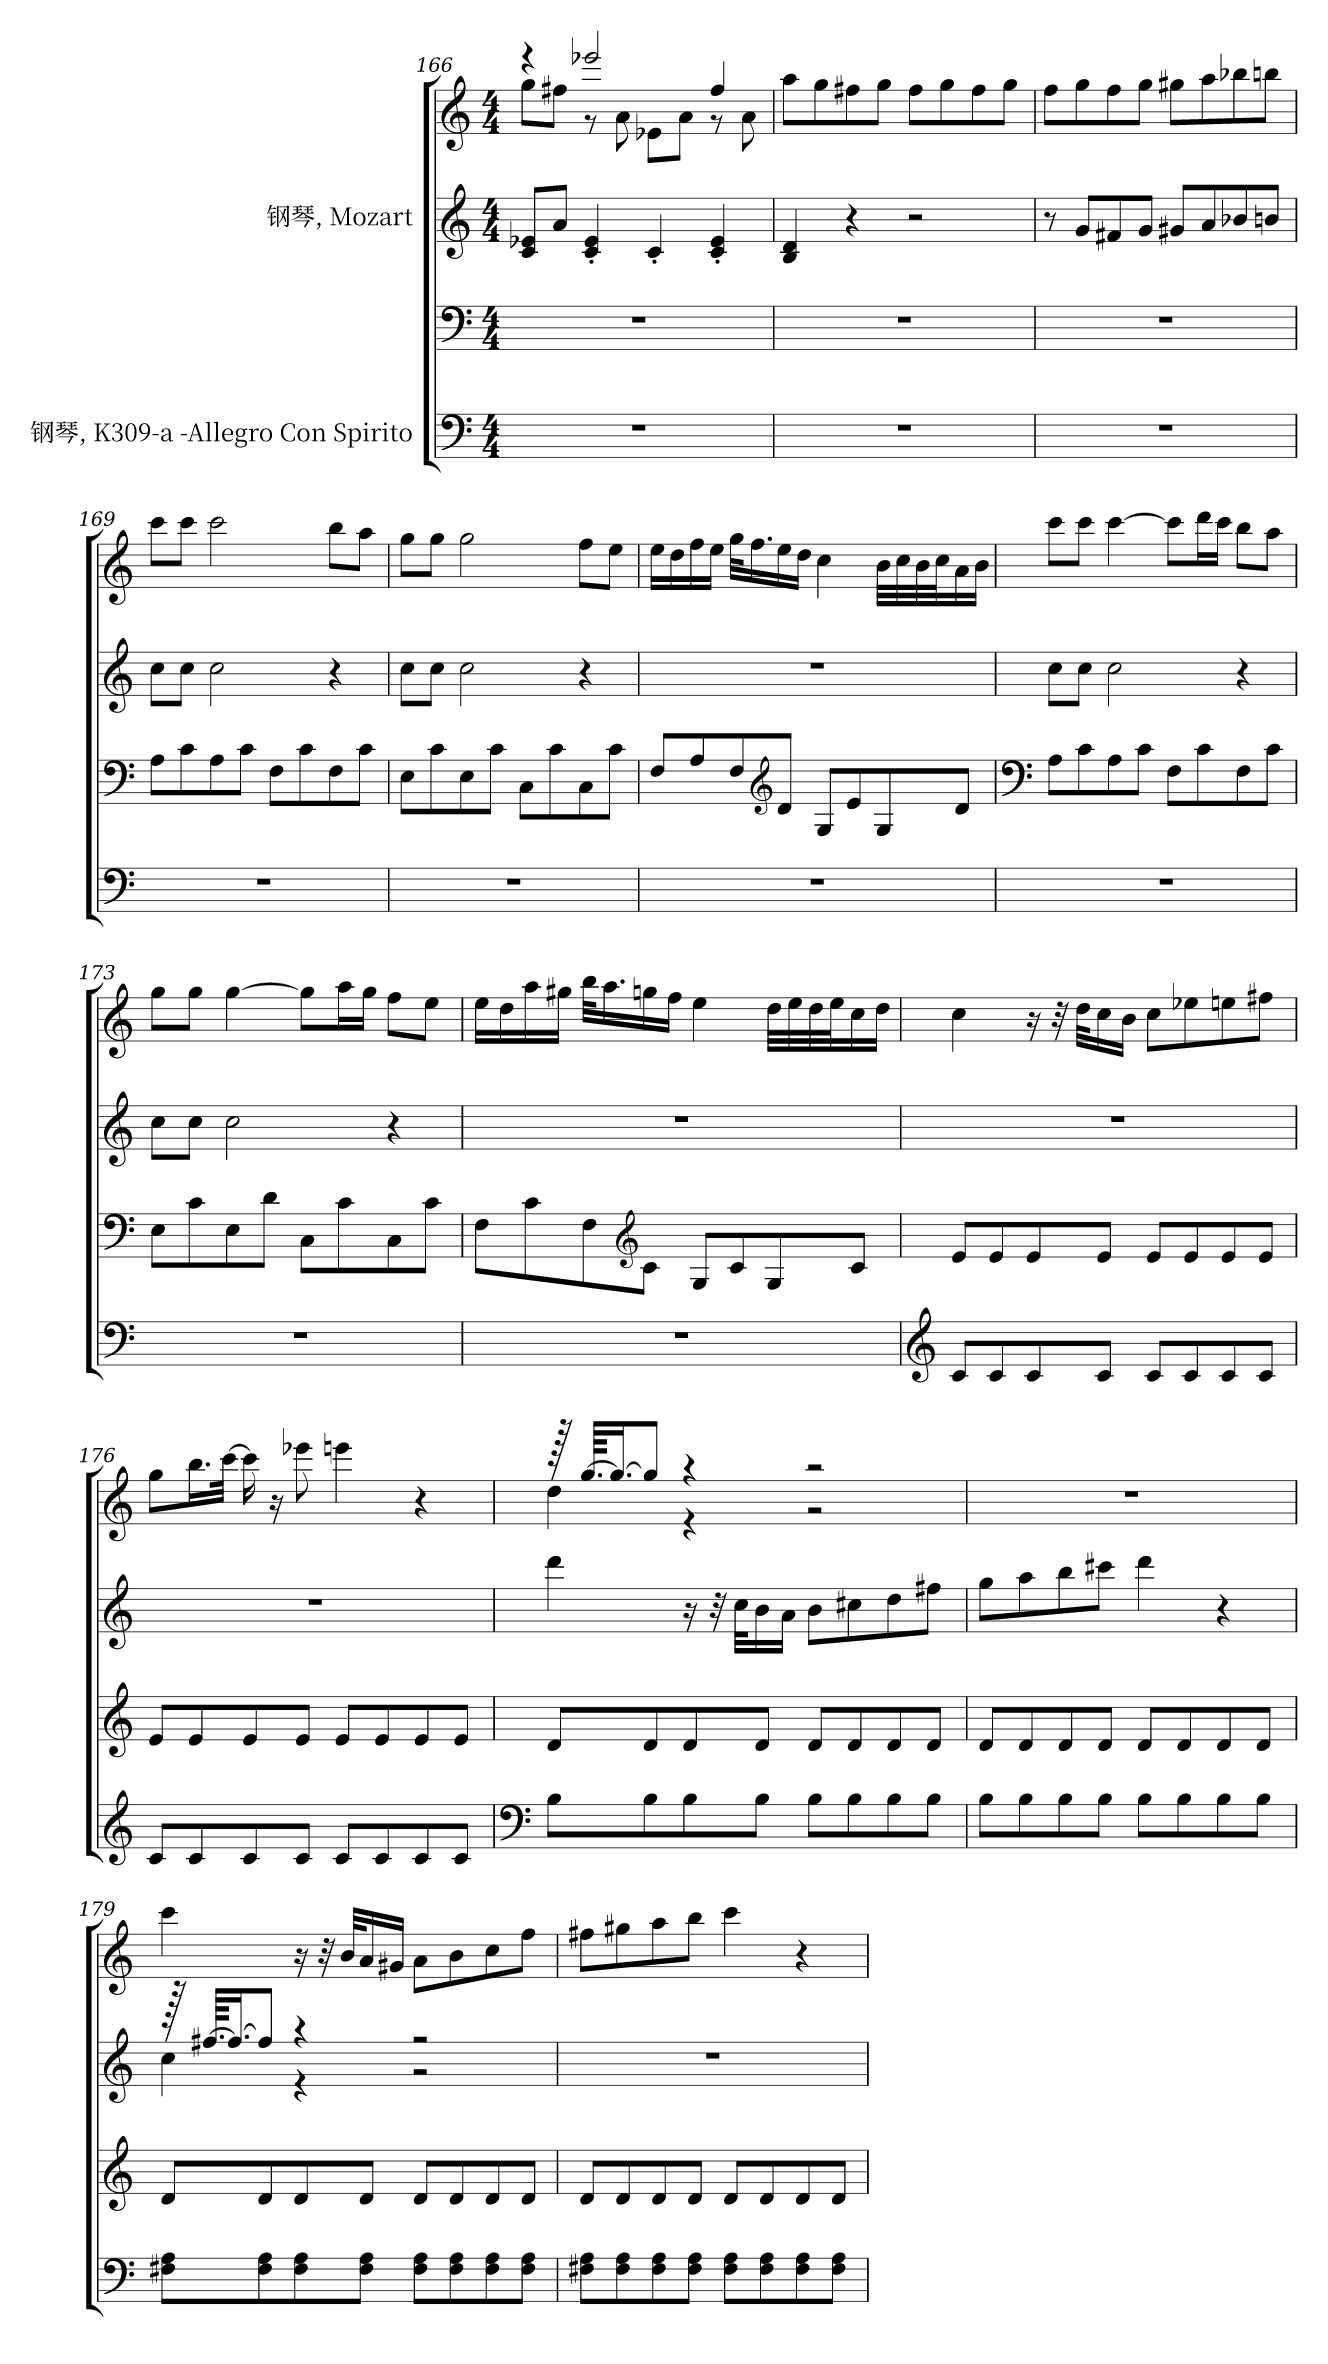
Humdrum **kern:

**kern	**kern	**kern	**kern
*part2	*part2	*part1	*part1
*staff4	*staff3	*staff2	*staff1
*I"钢琴, K309-a -Allegro Con Spirito	*	*I"钢琴, Mozart	*
*clefF4	*clefF4	*clefG2	*clefG2
*k[]	*k[]	*k[]	*k[]
*M4/4	*M4/4	*M4/4	*M4/4
=166	=166	=166	=166
*	*	*	*^
1r	1r	8c/ 8e-X/L	4r	8gg\L
.	.	8a/J	.	8ff#X\J
.	.	4c/' 4e-/'	2eee-X/	8r
.	.	.	.	8a\
.	.	4c'/	.	8e-X\L
.	.	.	.	8a\J
.	.	4c/' 4e-/'	4ff#/	8r
.	.	.	.	8a\
*	*	*	*v	*v
!!LO:LB:g=z
=167	=167	=167	=167
1r	1r	4B/ 4d/	8aa\L
.	.	.	8gg\
.	.	4r	8ff#X\
.	.	.	8gg\J
.	.	2r	8ff#\L
.	.	.	8gg\
.	.	.	8ff#\
.	.	.	8gg\J
=168	=168	=168	=168
1r	1r	8r	8ff\L
.	.	8g/L	8gg\
.	.	8f#X/	8ff\
.	.	8g/J	8gg\J
.	.	8g#X/L	8gg#X\L
.	.	8a/	8aa\
.	.	8b-X/	8bb-X\
.	.	8bn/J	8bbn\J
=169	=169	=169	=169
1r	8A\L	8cc\L	8ccc\L
.	8c\	8cc\J	8ccc\J
.	8A\	2cc\	2ccc\
.	8c\J	.	.
.	8F\L	.	.
.	8c\	.	.
.	8F\	4r	8bb\L
.	8c\J	.	8aa\J
=170	=170	=170	=170
1r	8E\L	8cc\L	8gg\L
.	8c\	8cc\J	8gg\J
.	8E\	2cc\	2gg\
.	8c\J	.	.
.	8C\L	.	.
.	8c\	.	.
.	8C\	4r	8ff\L
.	8c\J	.	8ee\J
!!LO:PB:g=z
=171	=171	=171	=171
1r	8F/L	1r	16ee\LL
.	.	.	16dd\
.	8A/	.	16ff\
.	.	.	16ee\JJ
.	8F/	.	32gg\KLL
.	.	.	16.ff\
*	*clefG2	*	*
.	8d/J	.	16ee\
.	.	.	16dd\JJ
.	8G/L	.	4cc\
.	8e/	.	.
.	8G/	.	32b\LLL
.	.	.	32cc\
.	.	.	32b\
.	.	.	32cc\J
.	8d/J	.	16a\
.	.	.	16b\JJ
=172	=172	=172	=172
*	*clefF4	*	*
1r	8A\L	8cc\L	8ccc\L
.	8c\	8cc\J	8ccc\J
.	8A\	2cc\	[4ccc\
.	8c\J	.	.
.	8F\L	.	8ccc\L]
.	8c\	.	16ddd\L
.	.	.	16ccc\JJ
.	8F\	4r	8bb\L
.	8c\J	.	8aa\J
=173	=173	=173	=173
1r	8E\L	8cc\L	8gg\L
.	8c\	8cc\J	8gg\J
.	8E\	2cc\	[4gg\
.	8d\J	.	.
.	8C\L	.	8gg\L]
.	8c\	.	16aa\L
.	.	.	16gg\JJ
.	8C\	4r	8ff\L
.	8c\J	.	8ee\J
!!LO:LB:g=z
=174	=174	=174	=174
1r	8F\L	1r	16ee\LL
.	.	.	16dd\
.	8c\	.	16aa\
.	.	.	16gg#X\JJ
.	8F\	.	32bb\KLL
.	.	.	16.aa\
*	*clefG2	*	*
.	8c\J	.	16ggn\
.	.	.	16ff\JJ
.	8G/L	.	4ee\
.	8c/	.	.
.	8G/	.	32dd\LLL
.	.	.	32ee\
.	.	.	32dd\
.	.	.	32ee\J
.	8c/J	.	16cc\
.	.	.	16dd\JJ
=175	=175	=175	=175
*clefG2	*	*	*
8c/L	8e/L	1r	4cc\
8c/	8e/	.	.
8c/	8e/	.	16r
.	.	.	32r
.	.	.	32dd\KLL
8c/J	8e/J	.	16cc\
.	.	.	16b\JJ
8c/L	8e/L	.	8cc\L
8c/	8e/	.	8ee-X\
8c/	8e/	.	8een\
8c/J	8e/J	.	8ff#X\J
!!LO:LB:g=z
=176	=176	=176	=176
8c/L	8e/L	1r	8gg\L
8c/	8e/	.	16.bb\L
.	.	.	[32ccc\JJk
8c/	8e/	.	16ccc\]
.	.	.	16r
8c/J	8e/J	.	8eee-X\
8c/L	8e/L	.	4eeen\
8c/	8e/	.	.
8c/	8e/	.	4r
8c/J	8e/J	.	.
=177	=177	=177	=177
*clefF4	*	*	*
*	*	*	*^
8B\L	8d/L	4ddd\	128r	4dd\
.	.	.	[64.gg/KKLL	.
.	.	.	16.gg/J_	.
8B\	8d/	.	8gg/J]	.
8B\	8d/	16r	4r	4r
.	.	32r	.	.
.	.	32cc\KLL	.	.
8B\J	8d/J	16b\	.	.
.	.	16a\JJ	.	.
8B\L	8d/L	8b\L	2r	2r
8B\	8d/	8cc#X\	.	.
8B\	8d/	8dd\	.	.
8B\J	8d/J	8ff#X\J	.	.
*	*	*	*v	*v
=178	=178	=178	=178
8B\L	8d/L	8gg\L	1r
8B\	8d/	8aa\	.
8B\	8d/	8bb\	.
8B\J	8d/J	8ccc#X\J	.
8B\L	8d/L	4ddd\	.
8B\	8d/	.	.
8B\	8d/	4r	.
8B\J	8d/J	.	.
!!LO:PB:g=z
=179	=179	=179	=179
*	*	*^	*
8F#X\ 8A\L	8d/L	128r	4cc\	4ccc\
.	.	[64.ff#X/KKLL	.	.
.	.	16.ff#/J_	.	.
8F#\ 8A\	8d/	8ff#/J]	.	.
8F#\ 8A\	8d/	4r	4r	16r
.	.	.	.	32r
.	.	.	.	32b/KLL
8F#\ 8A\J	8d/J	.	.	16a/
.	.	.	.	16g#X/JJ
8F#\ 8A\L	8d/L	2r	2r	8a\L
8F#\ 8A\	8d/	.	.	8b\
8F#\ 8A\	8d/	.	.	8cc\
8F#\ 8A\J	8d/J	.	.	8ff\J
*	*	*v	*v	*
=180	=180	=180	=180
8F#X\ 8A\L	8d/L	1r	8ff#X\L
8F#\ 8A\	8d/	.	8gg#X\
8F#\ 8A\	8d/	.	8aa\
8F#\ 8A\J	8d/J	.	8bb\J
8F#\ 8A\L	8d/L	.	4ccc\
8F#\ 8A\	8d/	.	.
8F#\ 8A\	8d/	.	4r
8F#\ 8A\J	8d/J	.	.
=	=	=	=
*-	*-	*-	*-
